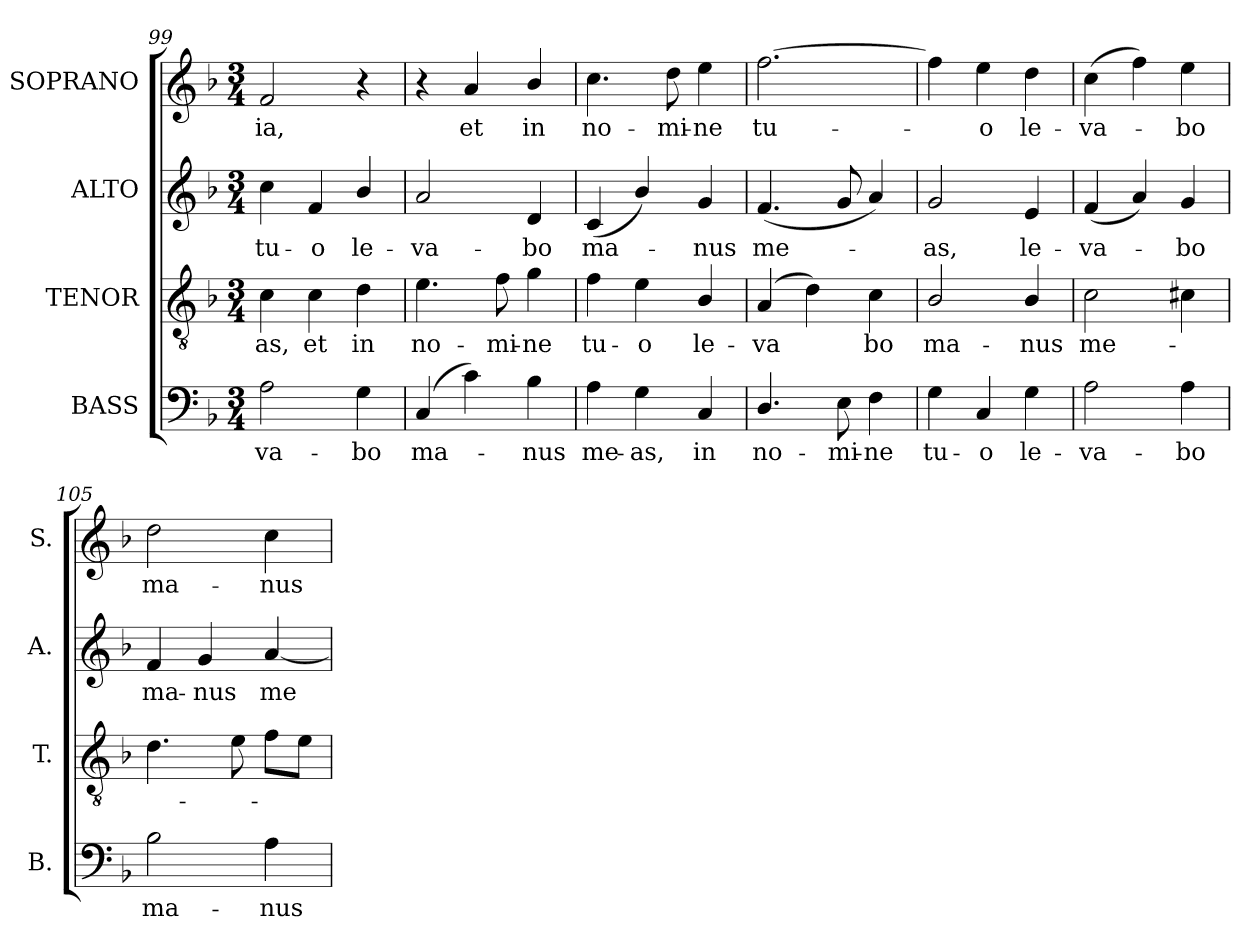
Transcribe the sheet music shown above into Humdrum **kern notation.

**kern	**text	**kern	**text	**kern	**text	**kern	**text
*part4	*part4	*part3	*part3	*part2	*part2	*part1	*part1
*staff4	*staff4	*staff3	*staff3	*staff2	*staff2	*staff1	*staff1
*I"BASS	*	*I"TENOR	*	*I"ALTO	*	*I"SOPRANO	*
*I'B.	*	*I'T.	*	*I'A.	*	*I'S.	*
*clefF4	*	*clefGv2	*	*clefG2	*	*clefG2	*
*	*	*ITrd7c12	*	*	*	*	*
*k[b-]	*	*k[b-]	*	*k[b-]	*	*k[b-]	*
*F:	*	*F:	*	*F:	*	*F:	*
*M3/4	*	*M3/4	*	*M3/4	*	*M3/4	*
=99	=99	=99	=99	=99	=99	=99	=99
!	!LO:LY:b:color=#000000	!	!	!	!	!	!
!	!	!	!LO:LY:b:color=#000000	!	!	!	!
!	!	!	!	!	!LO:LY:b:color=#000000	!	!
!	!	!	!	!	!	!	!LO:LY:b:color=#000000
2Ai\	-va-	4Ci\	-as,	4cci\	tu-	2fi/	-ia,
!	!	!	!LO:LY:b:color=#000000	!	!	!	!
!	!	!	!	!	!LO:LY:b:color=#000000	!	!
.	.	4Ci\	et	4fi/	-o	.	.
!	!LO:LY:b:color=#000000	!	!	!	!	!	!
!	!	!	!LO:LY:b:color=#000000	!	!	!	!
!	!	!	!	!	!LO:LY:b:color=#000000	!	!
4Gi\	-bo	4Di\	in	4b-i/	le-	4r	.
!!LO:LB:g=z
=100	=100	=100	=100	=100	=100	=100	=100
!	!LO:LY:b:color=#000000	!	!	!	!	!	!
!	!	!	!LO:LY:b:color=#000000	!	!	!	!
!	!	!	!	!	!LO:LY:b:color=#000000	!	!
(4Ci/	ma-	4.Ei\	no-	2ai/	-va-	4r	.
!	!	!	!	!	!	!	!LO:LY:b:color=#000000
4ci\)	.	.	.	.	.	4ai/	et
!	!	!	!LO:LY:b:color=#000000	!	!	!	!
.	.	8Fi\	-mi-	.	.	.	.
!	!LO:LY:b:color=#000000	!	!	!	!	!	!
!	!	!	!LO:LY:b:color=#000000	!	!	!	!
!	!	!	!	!	!LO:LY:b:color=#000000	!	!
!	!	!	!	!	!	!	!LO:LY:b:color=#000000
4B-i\	-nus	4Gi\	-ne	4di/	-bo	4b-i/	in
=101	=101	=101	=101	=101	=101	=101	=101
!	!LO:LY:b:color=#000000	!	!	!	!	!	!
!	!	!	!LO:LY:b:color=#000000	!	!	!	!
!	!	!	!	!	!LO:LY:b:color=#000000	!	!
!	!	!	!	!	!	!	!LO:LY:b:color=#000000
4Ai\	me-	4Fi\	tu-	(4ci/	ma-	4.cci\	no-
!	!LO:LY:b:color=#000000	!	!	!	!	!	!
!	!	!	!LO:LY:b:color=#000000	!	!	!	!
4Gi\	-as,	4Ei\	-o	4b-i/)	.	.	.
!	!	!	!	!	!	!	!LO:LY:b:color=#000000
.	.	.	.	.	.	8ddi\	-mi-
!	!LO:LY:b:color=#000000	!	!	!	!	!	!
!	!	!	!LO:LY:b:color=#000000	!	!	!	!
!	!	!	!	!	!LO:LY:b:color=#000000	!	!
!	!	!	!	!	!	!	!LO:LY:b:color=#000000
4Ci/	in	4BB-i/	le-	4gi/	-nus	4eei\	-ne
=102	=102	=102	=102	=102	=102	=102	=102
!	!LO:LY:b:color=#000000	!	!	!	!	!	!
!	!	!	!LO:LY:b:color=#000000	!	!	!	!
!	!	!	!	!	!LO:LY:b:color=#000000	!	!
!	!	!	!	!	!	!	!LO:LY:b:color=#000000
4.Di/	no-	(4AAi/	-va	(4.fi/	me-	[2.ffi\	tu-
.	.	4Di\)	.	.	.	.	.
!	!LO:LY:b:color=#000000	!	!	!	!	!	!
8Ei\	-mi-	.	.	8gi/	.	.	.
!	!LO:LY:b:color=#000000	!	!	!	!	!	!
!	!	!	!LO:LY:b:color=#000000	!	!	!	!
4Fi\	-ne	4Ci\	bo	4ai/)	.	.	.
=103	=103	=103	=103	=103	=103	=103	=103
!	!LO:LY:b:color=#000000	!	!	!	!	!	!
!	!	!	!LO:LY:b:color=#000000	!	!	!	!
!	!	!	!	!	!LO:LY:b:color=#000000	!	!
4Gi\	tu-	2BB-i/	ma-	2gi/	-as,	4ffi\]	.
!	!LO:LY:b:color=#000000	!	!	!	!	!	!
!	!	!	!	!	!	!	!LO:LY:b:color=#000000
4Ci/	-o	.	.	.	.	4eei\	-o
!	!LO:LY:b:color=#000000	!	!	!	!	!	!
!	!	!	!LO:LY:b:color=#000000	!	!	!	!
!	!	!	!	!	!LO:LY:b:color=#000000	!	!
!	!	!	!	!	!	!	!LO:LY:b:color=#000000
4Gi\	le-	4BB-i/	-nus	4ei/	le-	4ddi\	le-
=104	=104	=104	=104	=104	=104	=104	=104
!	!LO:LY:b:color=#000000	!	!	!	!	!	!
!	!	!	!LO:LY:b:color=#000000	!	!	!	!
!	!	!	!	!	!LO:LY:b:color=#000000	!	!
!	!	!	!	!	!	!	!LO:LY:b:color=#000000
2Ai\	-va-	2Ci\	me-	(4fi/	-va-	(4cci\	-va-
.	.	.	.	4ai/)	.	4ffi\)	.
!	!LO:LY:b:color=#000000	!	!	!	!	!	!
!	!	!	!	!	!LO:LY:b:color=#000000	!	!
!	!	!	!	!	!	!	!LO:LY:b:color=#000000
4Ai\	-bo	4C#Xi\	.	4gi/	-bo	4eei\	-bo
=105	=105	=105	=105	=105	=105	=105	=105
!	!LO:LY:b:color=#000000	!	!	!	!	!	!
!	!	!	!	!	!LO:LY:b:color=#000000	!	!
!	!	!	!	!	!	!	!LO:LY:b:color=#000000
2B-i\	ma-	4.Di\	.	4fi/	ma-	2ddi\	ma-
!	!	!	!	!	!LO:LY:b:color=#000000	!	!
.	.	.	.	4gi/	-nus	.	.
.	.	8Ei\	.	.	.	.	.
!	!LO:LY:b:color=#000000	!	!	!	!	!	!
!	!	!	!	!	!LO:LY:b:color=#000000	!	!
!	!	!	!	!	!	!	!LO:LY:b:color=#000000
4Ai\	-nus	8Fi\L	.	[4ai/	me-	4cci\	-nus
.	.	8Ei\J	.	.	.	.	.
=	=	=	=	=	=	=	=
*-	*-	*-	*-	*-	*-	*-	*-
